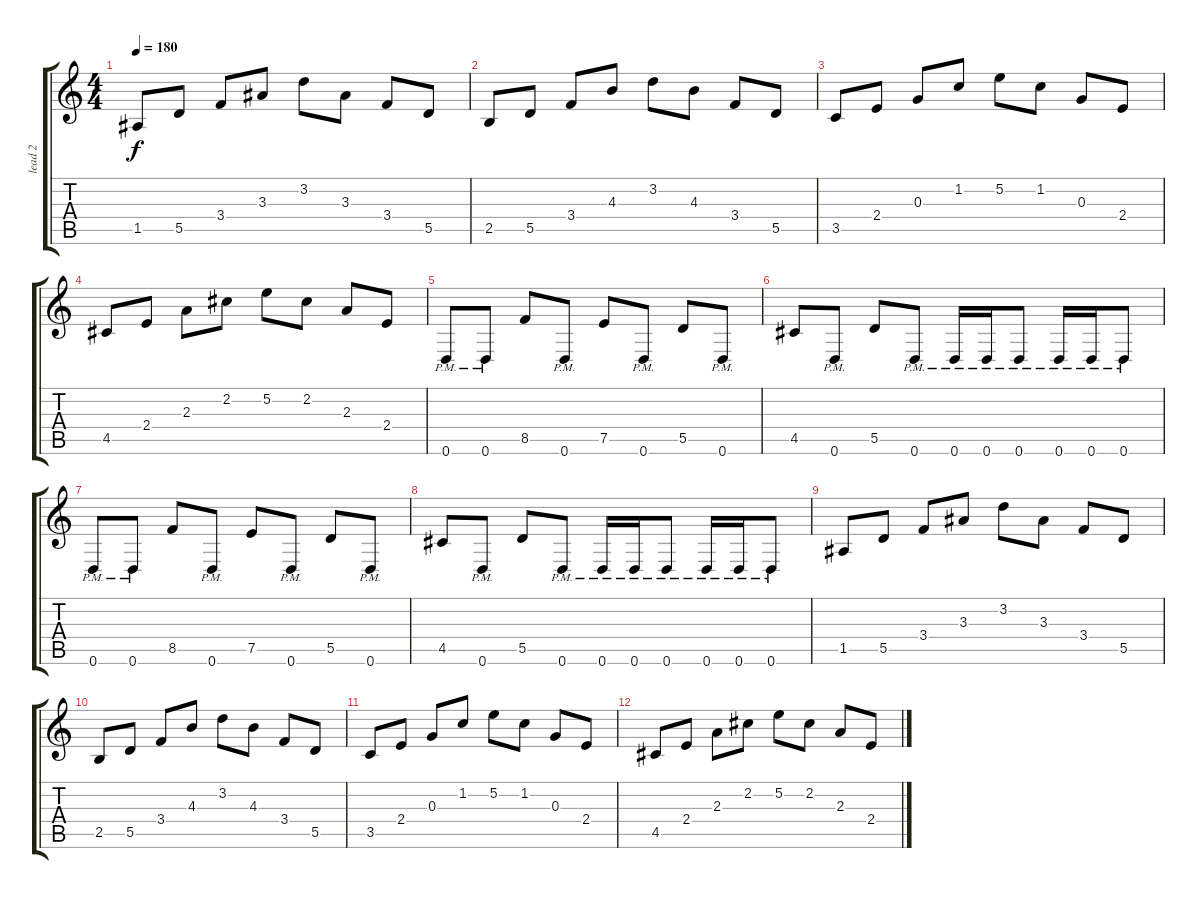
\track ("lead 2" "lead 2") {instrument distortionguitar}
\staff {score tabs}
\tuning (E4 B3 G3 D3 A2 D2) {hide}
\ts (4 4)
\tempo 180
\clef g2
\ks c
1.5.8{dy f} 5.5.8 3.4.8 3.3.8 3.2.8 3.3.8 3.4.8 5.5.8 |
2.5.8 5.5.8 3.4.8 4.3.8 3.2.8 4.3.8 3.4.8 5.5.8 |
3.5.8 2.4.8 0.3.8 1.2.8 5.2.8 1.2.8 0.3.8 2.4.8 |
4.5.8 2.4.8 2.3.8 2.2.8 5.2.8 2.2.8 2.3.8 2.4.8 |
0.6{pm}.8 0.6{pm}.8 8.5.8 0.6{pm}.8 7.5.8 0.6{pm}.8 5.5.8 0.6{pm}.8 |
4.5.8 0.6{pm}.8 5.5.8 0.6{pm}.8 0.6{pm}.16 0.6{pm}.16 0.6{pm}.8 0.6{pm}.16 0.6{pm}.16 0.6{pm}.8 |
0.6{pm}.8 0.6{pm}.8 8.5.8 0.6{pm}.8 7.5.8 0.6{pm}.8 5.5.8 0.6{pm}.8 |
4.5.8 0.6{pm}.8 5.5.8 0.6{pm}.8 0.6{pm}.16 0.6{pm}.16 0.6{pm}.8 0.6{pm}.16 0.6{pm}.16 0.6{pm}.8 |
1.5.8 5.5.8 3.4.8 3.3.8 3.2.8 3.3.8 3.4.8 5.5.8 |
2.5.8 5.5.8 3.4.8 4.3.8 3.2.8 4.3.8 3.4.8 5.5.8 |
3.5.8 2.4.8 0.3.8 1.2.8 5.2.8 1.2.8 0.3.8 2.4.8 |
4.5.8 2.4.8 2.3.8 2.2.8 5.2.8 2.2.8 2.3.8 2.4.8
